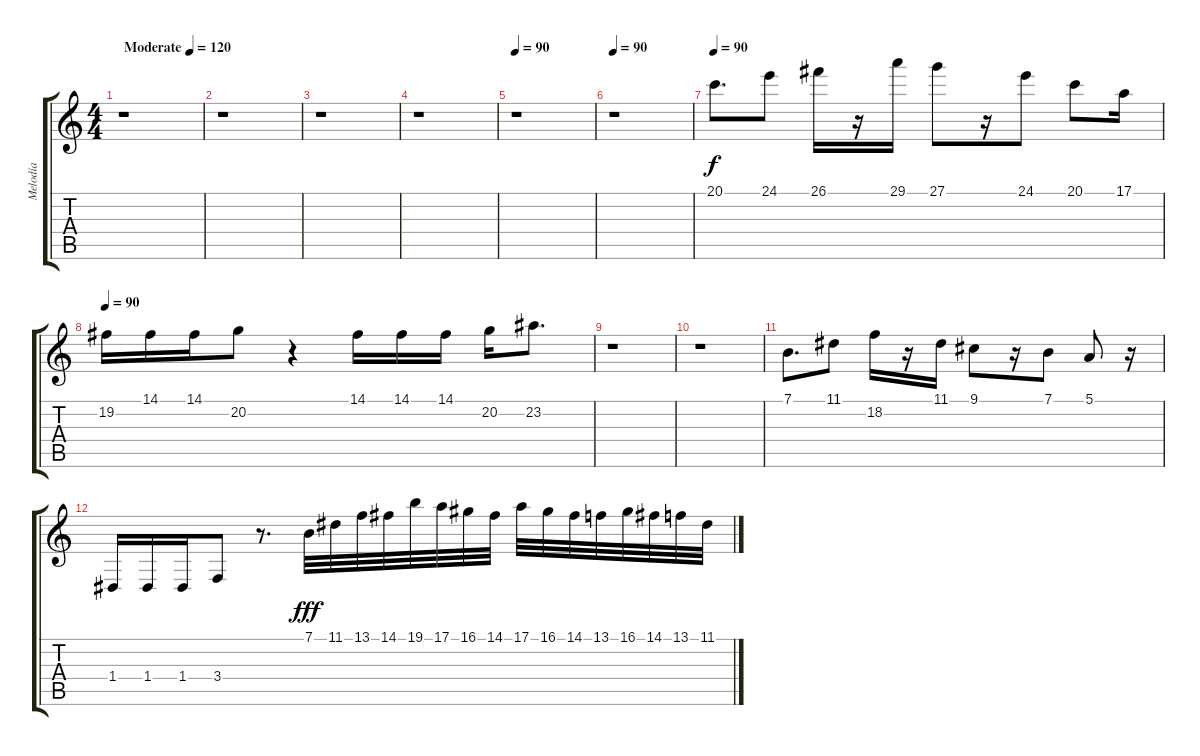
\track ("Melodía" "Melodía") {instrument piccolo}
\staff {score tabs}
\tuning (E4 B3 G3 D3 A2 E2) {hide}
\ts (4 4)
\tempo (120 "Moderate")
\clef g2
\ks c
r.1{dy f instrument piccolo} |
r.1 |
r.1 |
r.1 |
\tempo 90
r.1 |
\tempo 90
r.1 |
\tempo 90
20.1.8{d} 24.1.8 26.1.16 r.16 29.1.16 27.1.8 r.16 24.1.8 20.1.8 17.1.16 |
\tempo 90
19.2.16 14.1.16 14.1.16 20.2.8 r.4 14.1.16 14.1.16 14.1.16 20.2.16 23.2.8{d} |
r.1 |
r.1 |
7.1.8{d} 11.1.8 18.2.16 r.16 11.1.16 9.1.8 r.16 7.1.8 5.1.8 r.16 |
1.4.16 1.4.16 1.4.16 3.4.8 r.8{d} 7.1.32{dy fff} 11.1.32 13.1.32 14.1.32 19.1.32 17.1.32 16.1.32 14.1.32 17.1.32 16.1.32 14.1.32 13.1.32 16.1.32 14.1.32 13.1.32 11.1.32
